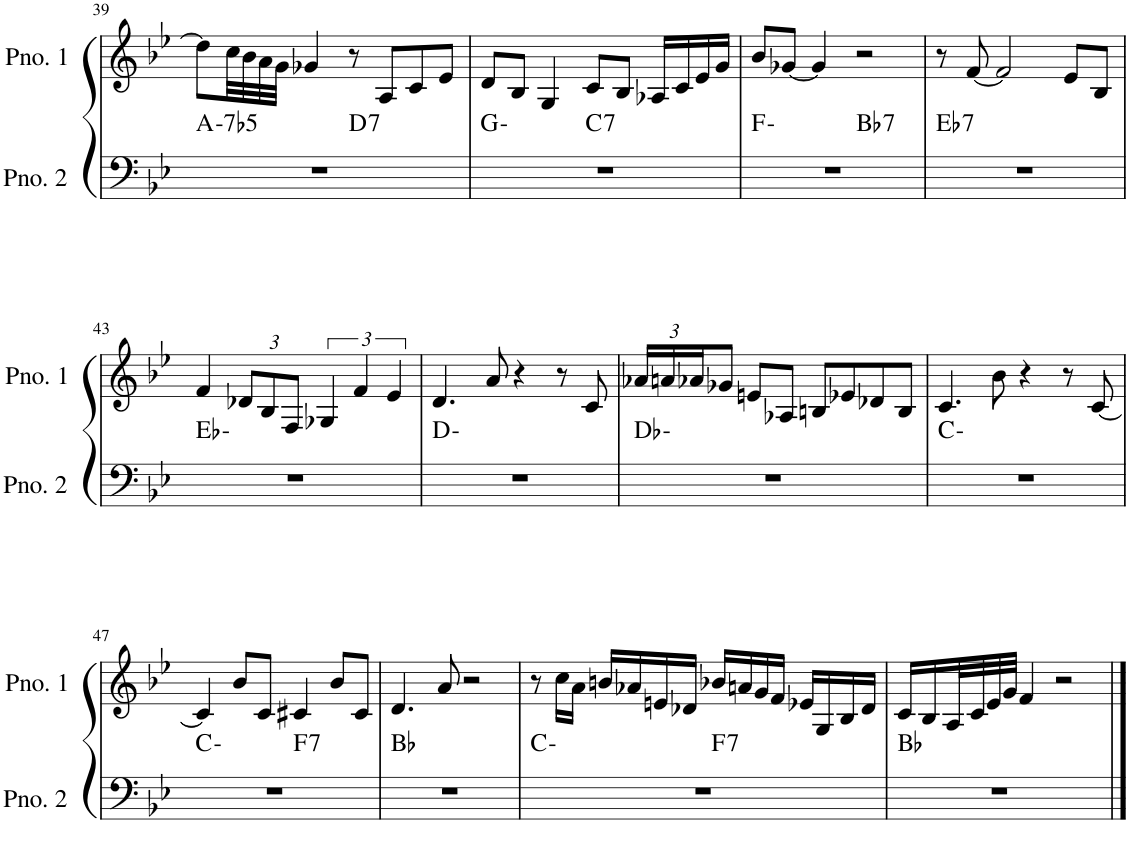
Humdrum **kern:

**kern	**harte	**kern
*part2	*part2	*part1
*staff2	*	*staff1
*I"ピアノ 2	*	*I"ピアノ 1
!!LO:PB:g=z
*clefF4	*	*clefG2
*k[b-e-]	*	*k[b-e-]
*M4/4	*	*M4/4
=39	=39	=39
!	!LO:H:kt=-7b5	!
*^	*	*
1r	2ryy	A:hdim7	8dd\L]
.	.	.	32cc\LL
.	.	.	32b-\
.	.	.	32a\
.	.	.	32g\JJJ
.	.	.	4g-X/
!	!	!LO:H:kt=7	!
.	2ryy	D:7	8r
.	.	.	8A/L
.	.	.	8c/
.	.	.	8e-/J
=40	=40	=40	=40
1r	2ryy	G:min	8d/L
.	.	.	8B-/J
.	.	.	4G/
!	!	!LO:H:kt=7	!
.	2ryy	C:7	8c/L
.	.	.	8B-/J
.	.	.	16A-X/LL
.	.	.	16c/
.	.	.	16e-/
.	.	.	16g/JJ
=41	=41	=41	=41
1r	2ryy	F:min	8b-/L
.	.	.	[8g-X/J
.	.	.	4g-/]
!	!	!LO:H:kt=7	!
.	2ryy	Bb:7	2r
=42	=42	=42	=42
!	!	!LO:H:kt=7	!
*v	*v	*	*
1r	Eb:7	8r
.	.	[8f/
.	.	2f/]
.	.	8e-/L
.	.	8B-/J
!!LO:LB:g=z
=43	=43	=43
1r	Eb:min	4f/
*	*	*Xbrackettup
.	.	12d-X/L
.	.	12B-/
.	.	12F/J
*	*	*brackettup
.	.	6G-X/
.	.	6f/
.	.	6e-/
=44	=44	=44
1r	D:min	4.d/
.	.	8a/
.	.	4r
.	.	8r
.	.	8c/
=45	=45	=45
*	*	*Xbrackettup
1r	Db:min	24a-X/LL
.	.	24an/
.	.	24a-X/J
.	.	8g-X/J
.	.	8en/L
.	.	8A-X/J
.	.	8Bn/L
.	.	8e-X/
.	.	8d-X/
.	.	8B/J
=46	=46	=46
1r	C:min	4.c/
.	.	8b-\
.	.	4r
.	.	8r
.	.	[8c/
!!LO:LB:g=z
=47	=47	=47
*^	*	*
1r	2ryy	C:min	4c/]
.	.	.	8b-/L
.	.	.	8c/J
!	!	!LO:H:kt=7	!
.	2ryy	F:7	4c#X/
.	.	.	8b-/L
.	.	.	8c#/J
*v	*v	*	*
=48	=48	=48
1r	Bb:maj	4.d/
.	.	8a/
.	.	2r
=49	=49	=49
*^	*	*
1r	2ryy	C:min	8r
.	.	.	16cc\LL
.	.	.	16a\JJ
.	.	.	16bn/LL
.	.	.	16a-X/
.	.	.	16en/
.	.	.	16d-X/JJ
!	!	!LO:H:kt=7	!
.	2ryy	F:7	16b-X/LL
.	.	.	16an/
.	.	.	16g/
.	.	.	16f/JJ
.	.	.	16e-X/LL
.	.	.	16G/
.	.	.	16B-/
.	.	.	16d-/JJ
*v	*v	*	*
=50	=50	=50
1r	Bb:maj	16c/LL
.	.	16B-/
.	.	32A/L
.	.	32c/
.	.	32e-/
.	.	32g/JJJ
.	.	4f/
.	.	2r
==	==	==
*-	*-	*-
